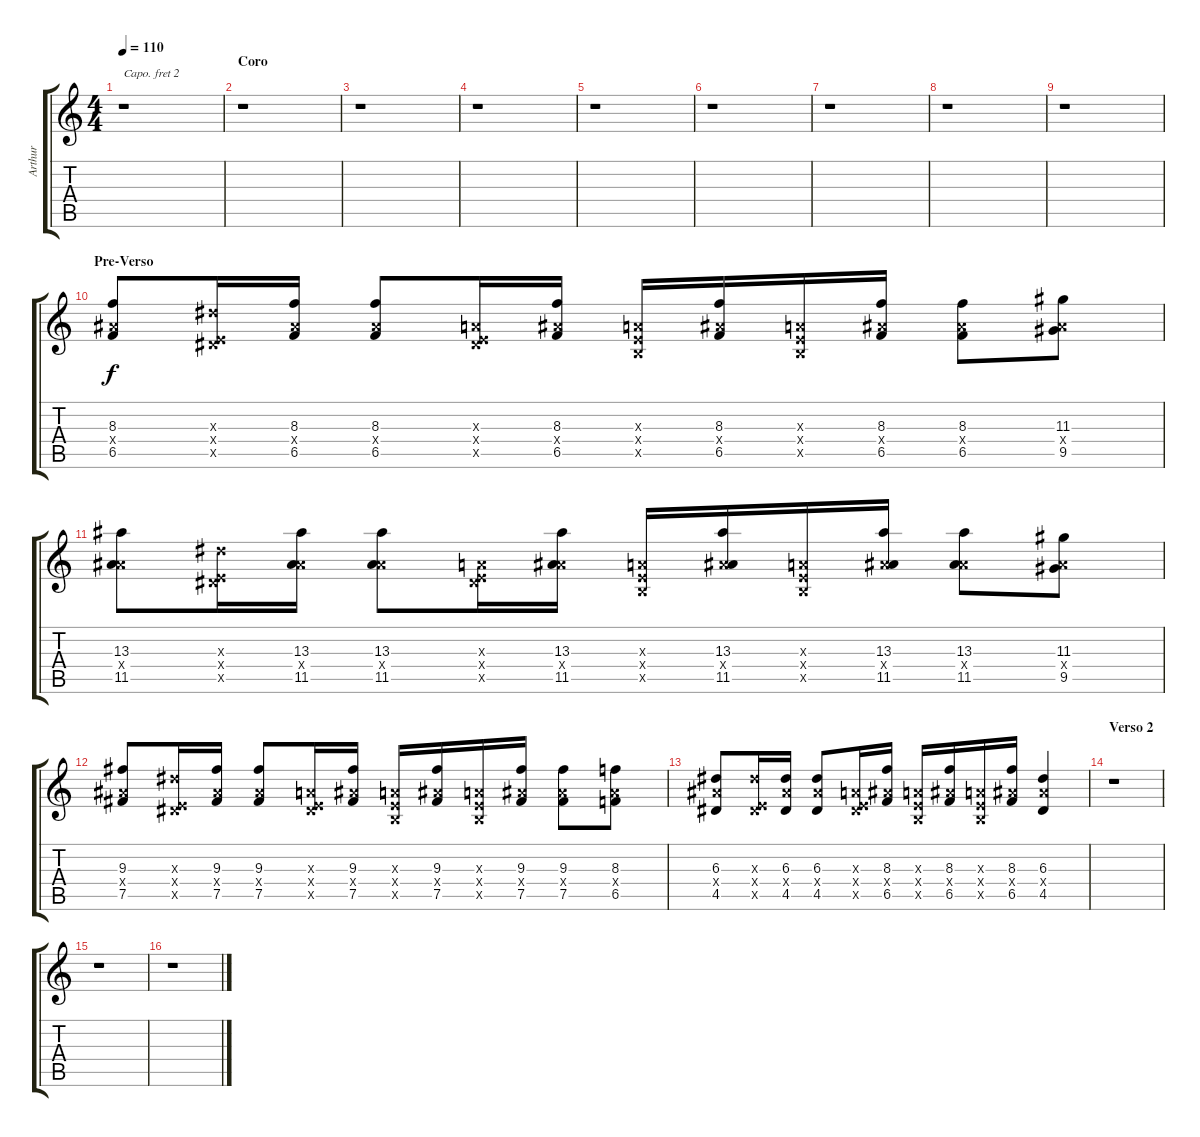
\track ("Arthur" "Arthur") {instrument distortionguitar}
\staff {score tabs}
\capo 2
\tuning (E4 B3 G3 D3 A2 E2) {hide}
\ts (4 4)
\tempo 110
\clef g2
\ks c
r.1{dy f} |
\section ("" "Coro")
r.1 |
r.1 |
r.1 |
r.1 |
r.1 |
r.1 |
r.1 |
r.1 |
\section ("" "Pre-Verso")
(8.3 6.4{x} 6.5).8 (6.3{x} 0.4{x} 4.5{x}).16 (8.3 6.4{x} 6.5).16 (8.3 6.4{x} 6.5).8 (0.3{x} 0.4{x} 4.5{x}).16 (8.3 6.4{x} 6.5).16 (0.3{x} 0.4{x} 0.5{x}).16 (8.3 6.4{x} 6.5).16 (0.3{x} 0.4{x} 0.5{x}).16 (8.3 6.4{x} 6.5).16 (8.3 6.4{x} 6.5).8 (11.3 6.4{x} 9.5).8 |
(13.3 6.4{x} 11.5).8 (6.3{x} 0.4{x} 4.5{x}).16 (13.3 6.4{x} 11.5).16 (13.3 6.4{x} 11.5).8 (0.3{x} 0.4{x} 4.5{x}).16 (13.3 6.4{x} 11.5).16 (0.3{x} 0.4{x} 0.5{x}).16 (13.3 6.4{x} 11.5).16 (0.3{x} 0.4{x} 0.5{x}).16 (13.3 6.4{x} 11.5).16 (13.3 6.4{x} 11.5).8 (11.3 6.4{x} 9.5).8 |
(9.3 6.4{x} 7.5).8 (6.3{x} 0.4{x} 4.5{x}).16 (9.3 6.4{x} 7.5).16 (9.3 6.4{x} 7.5).8 (0.3{x} 0.4{x} 4.5{x}).16 (9.3 6.4{x} 7.5).16 (0.3{x} 0.4{x} 0.5{x}).16 (9.3 6.4{x} 7.5).16 (0.3{x} 0.4{x} 0.5{x}).16 (9.3 6.4{x} 7.5).16 (9.3 6.4{x} 7.5).8 (8.3 6.4{x} 6.5).8 |
(6.3 6.4{x} 4.5).8 (6.3{x} 0.4{x} 4.5{x}).16 (6.3 6.4{x} 4.5).16 (6.3 6.4{x} 4.5).8 (0.3{x} 0.4{x} 4.5{x}).16 (8.3 6.4{x} 6.5).16 (0.3{x} 0.4{x} 0.5{x}).16 (8.3 6.4{x} 6.5).16 (0.3{x} 0.4{x} 0.5{x}).16 (8.3 6.4{x} 6.5).16 (6.3 6.4{x} 4.5).4 |
\section ("" "Verso 2")
r.1 |
r.1 |
r.1
